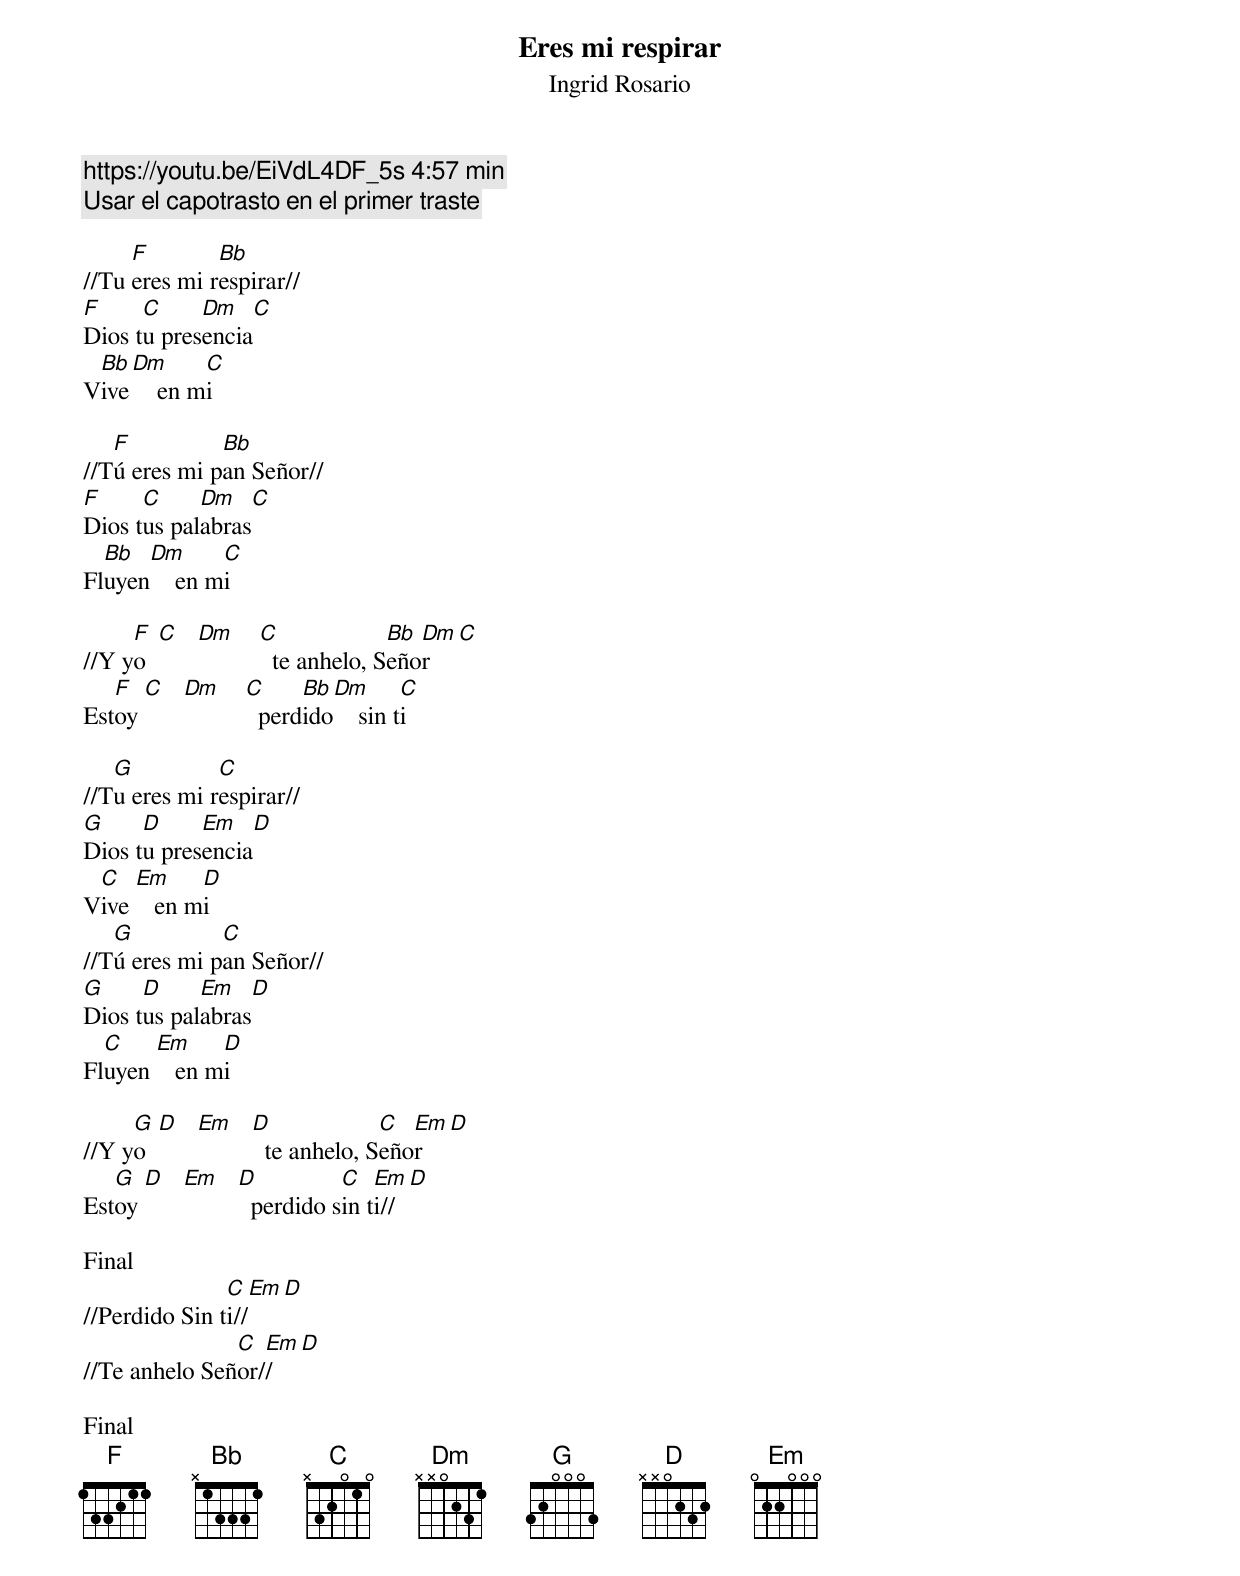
Eres mi respirar
Ingrid Rosario
https://youtu.be/EiVdL4DF_5s 4:57 min
Usar el capotrasto en el primer traste

     F        Bb
//Tu eres mi respirar//
F     C     Dm    C
Dios tu presencia
 Bb Dm      C
Vive    en mi

   F          Bb
//Tú eres mi pan Señor//
F     C     Dm    C
Dios tus palabras
  Bb  Dm      C
Fluyen    en mi

     F  C  Dm  C             Bb Dm C
//Y yo           te anhelo, Señor
   F  C  Dm  C     Bb Dm       C
Estoy          perdido    sin ti

   G          C
//Tu eres mi respirar//
G     D     Em   D
Dios tu presencia
 C   Em     D
Vive    en mi
   G          C
//Tú eres mi pan Señor//
G     D     Em   D
Dios tus palabras
  C    Em     D
Fluyen    en mi

     G  D  Em D             C  Em D
//Y yo          te anhelo, Señor
   G  D  Em D          C   Em D
Estoy         perdido sin ti//

Final
               C  Em D
//Perdido Sin ti//
               C  Em D
//Te anhelo Señor//

Final
